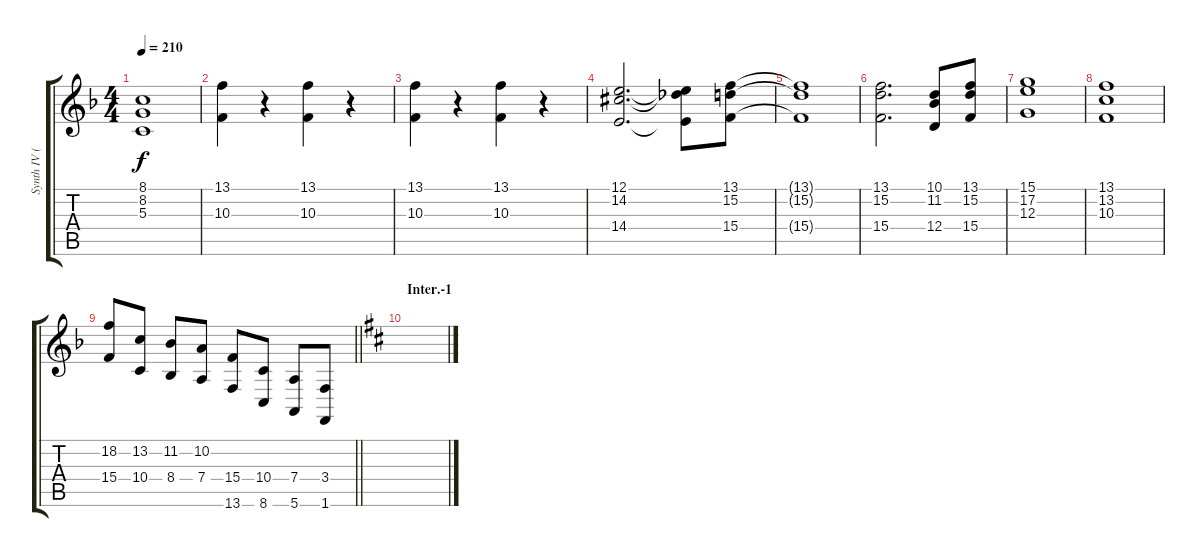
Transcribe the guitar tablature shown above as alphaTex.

\track ("Synth IV (Kotobuki Tsumugi)" "Synth IV (") {instrument stringensemble1}
\staff {score tabs}
\tuning (E4 B3 G3 D3 A2 E2) {hide}
\ts (4 4)
\tempo 210
\clef g2
\ks f
(8.1 8.2 5.3).1{dy f} |
(13.1 10.3).4 r.4 (13.1 10.3).4 r.4 |
(13.1 10.3).4 r.4 (13.1 10.3).4 r.4 |
(12.1 14.2{acc #} 14.4).2{d} (12.1{t} 14.2{t} 14.4{t}).8 (13.1 15.2 15.4).8 |
(13.1{t} 15.2{t} 15.4{t}).1 |
(13.1 15.2 15.4).2{d} (10.1 11.2 12.4).8 (13.1 15.2 15.4).8 |
(15.1 17.2 12.3).1 |
(13.1 13.2 10.3).1 |
\barLineRight lightlight
(18.2 15.4).8 (13.2 10.4).8 (11.2 8.4).8 (10.2 7.4).8 (15.4 13.6).8 (10.4 8.6).8 (7.4 5.6).8 (3.4 1.6).8 |
\section ("" "Inter.-1")
\ks d
